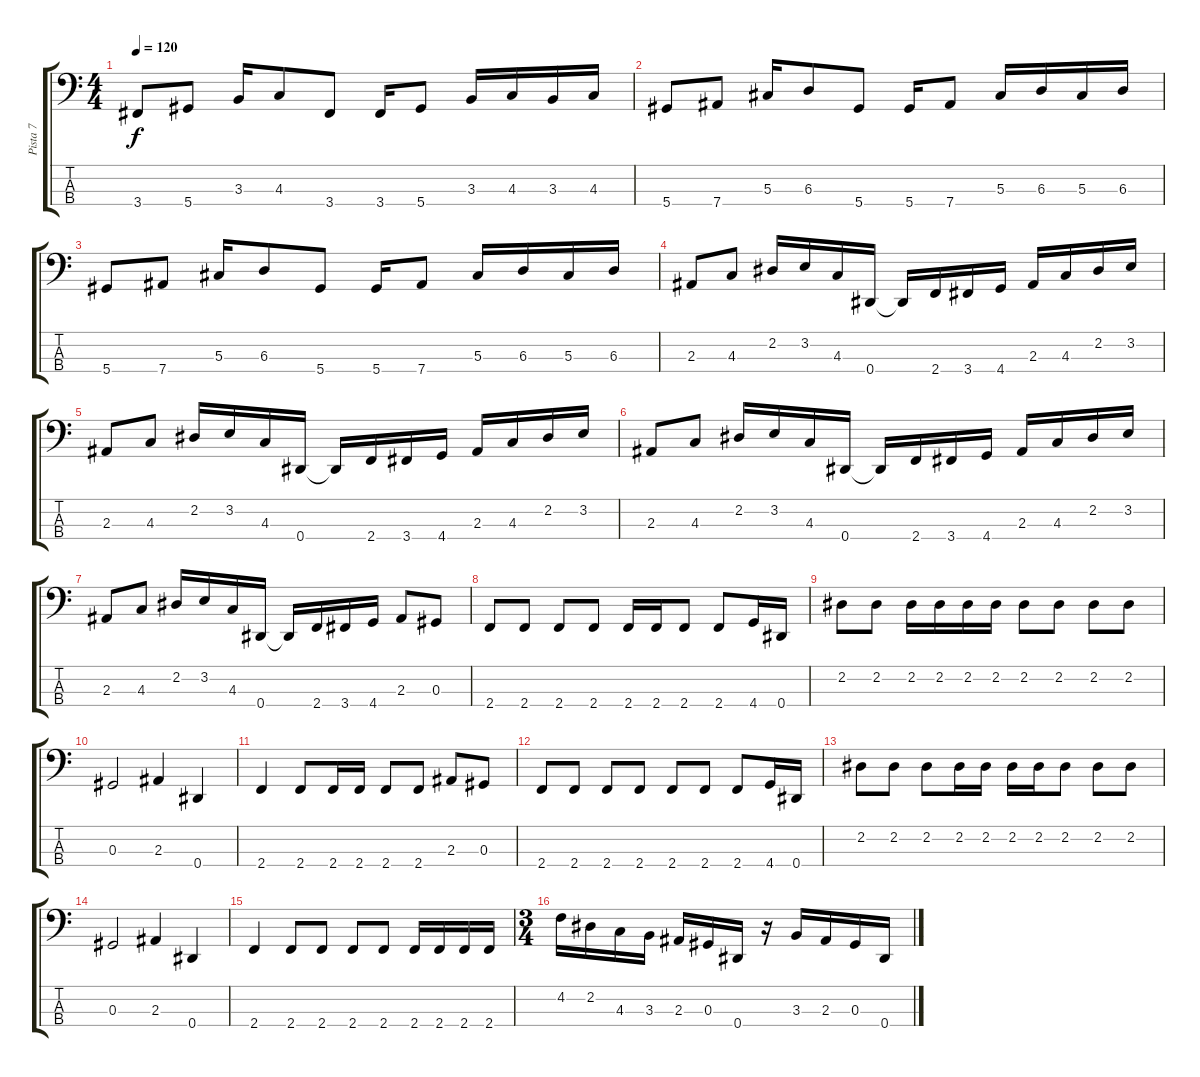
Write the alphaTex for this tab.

\track ("Pista 7" "Pista 7") {instrument electricbasspick}
\staff {score tabs}
\tuning (Gb2 Db2 Ab1 Eb1) {hide}
\ts (4 4)
\tempo 120
\clef f4
\ks c
3.4.8{dy f} 5.4.8 3.3.16 4.3.8 3.4.8 3.4.16 5.4.8 3.3.16 4.3.16 3.3.16 4.3.16 |
5.4.8 7.4.8 5.3.16 6.3.8 5.4.8 5.4.16 7.4.8 5.3.16 6.3.16 5.3.16 6.3.16 |
5.4.8 7.4.8 5.3.16 6.3.8 5.4.8 5.4.16 7.4.8 5.3.16 6.3.16 5.3.16 6.3.16 |
2.3.8 4.3.8 2.2.16 3.2.16 4.3.16 0.4.16 0.4{t}.16 2.4.16 3.4.16 4.4.16 2.3.16 4.3.16 2.2.16 3.2.16 |
2.3.8 4.3.8 2.2.16 3.2.16 4.3.16 0.4.16 0.4{t}.16 2.4.16 3.4.16 4.4.16 2.3.16 4.3.16 2.2.16 3.2.16 |
2.3.8 4.3.8 2.2.16 3.2.16 4.3.16 0.4.16 0.4{t}.16 2.4.16 3.4.16 4.4.16 2.3.16 4.3.16 2.2.16 3.2.16 |
2.3.8 4.3.8 2.2.16 3.2.16 4.3.16 0.4.16 0.4{t}.16 2.4.16 3.4.16 4.4.16 2.3.8 0.3.8 |
2.4.8 2.4.8 2.4.8 2.4.8 2.4.16 2.4.16 2.4.8 2.4.8 4.4.16 0.4.16 |
2.2.8 2.2.8 2.2.16 2.2.16 2.2.16 2.2.16 2.2.8 2.2.8 2.2.8 2.2.8 |
0.3.2 2.3.4 0.4.4 |
2.4.4 2.4.8 2.4.16 2.4.16 2.4.8 2.4.8 2.3.8 0.3.8 |
2.4.8 2.4.8 2.4.8 2.4.8 2.4.8 2.4.8 2.4.8 4.4.16 0.4.16 |
2.2.8 2.2.8 2.2.8 2.2.16 2.2.16 2.2.16 2.2.16 2.2.8 2.2.8 2.2.8 |
0.3.2 2.3.4 0.4.4 |
2.4.4 2.4.8 2.4.8 2.4.8 2.4.8 2.4.16 2.4.16 2.4.16 2.4.16 |
\ts (3 4)
4.2.16 2.2.16 4.3.16 3.3.16 2.3.16 0.3.16 0.4.16 r.16 3.3.16 2.3.16 0.3.16 0.4.16
